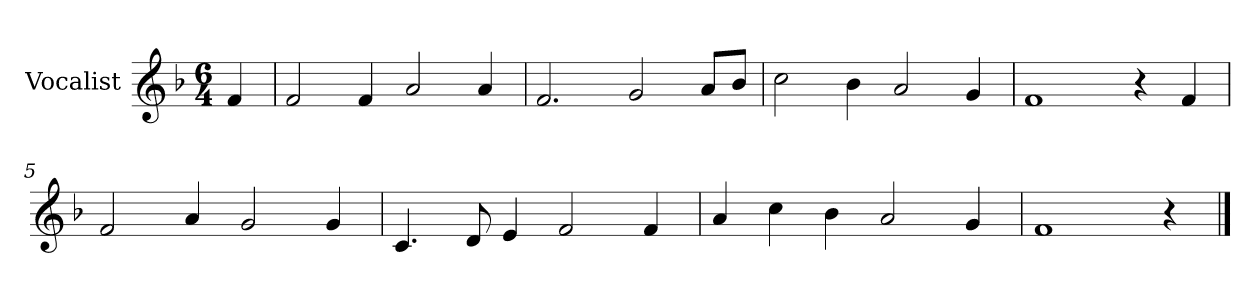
**kern
*part1
*staff1
*I"Vocalist
*k[b-]
*F:
*M6/4
=
4f
=1
2f
4f
2a
4a
=2
2.f
2g
8aL
8b-J
=3
2cc
4b-
2a
4g
=4
1f
4r
4f
=5
2f
4a
2g
4g
=6
4.c
8d
4e
2f
4f
=7
4a
4cc
4b-
2a
4g
=8
1f
4r
==
*-
